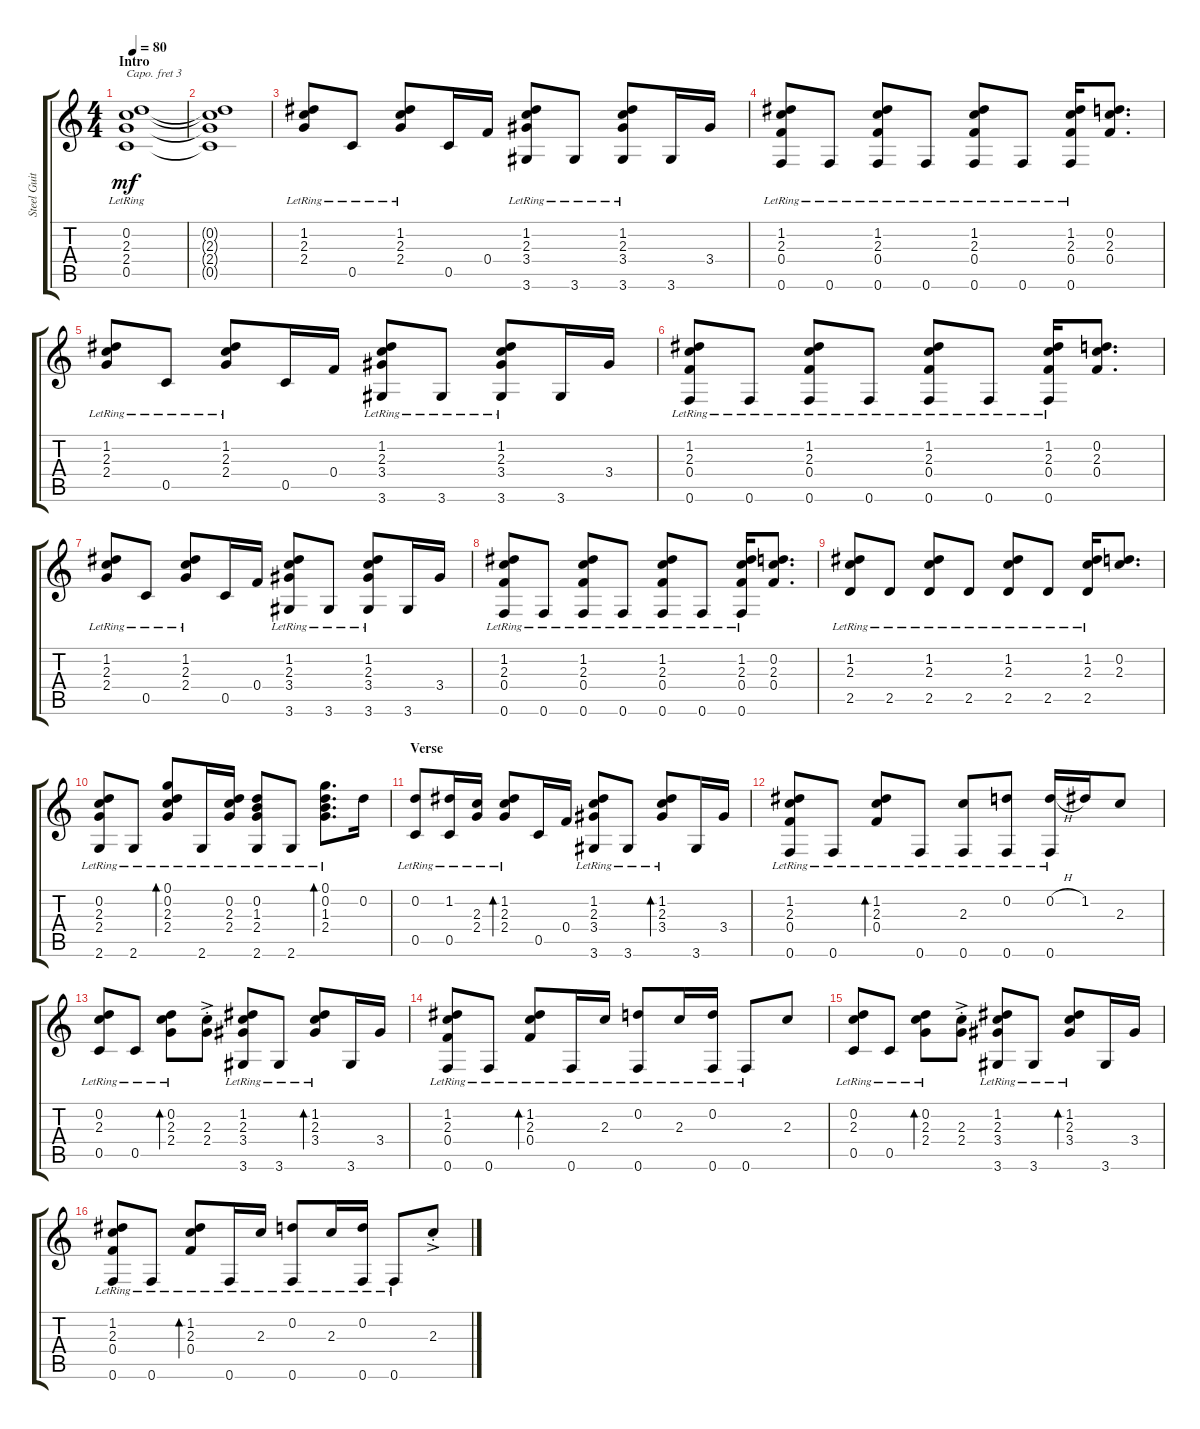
\track ("Steel Guitar" "Steel Guit") {instrument acousticguitarsteel}
\staff {score tabs}
\capo 3
\tuning (E4 B3 G3 D3 A2 D2) {hide}
\ts (4 4)
\section ("" "Intro")
\tempo 80
\clef g2
\ks c
(0.2{lr} 2.3{lr} 2.4{lr} 0.5{lr}).1{dy mf instrument acousticguitarsteel} |
(0.2{t} 2.3{t} 2.4{t} 0.5{t}).1 |
(1.2{lr} 2.3{lr} 2.4{lr}).8 0.5{lr}.8 (1.2{lr} 2.3{lr} 2.4{lr}).8 0.5.16 0.4.16 (1.2{lr} 2.3{lr} 3.4{lr} 3.6{lr}).8 3.6{lr}.8 (1.2{lr} 2.3{lr} 3.4{lr} 3.6{lr}).8 3.6.16 3.4.16 |
(1.2{lr} 2.3{lr} 0.4{lr} 0.6{lr}).8 0.6{lr}.8 (1.2{lr} 2.3{lr} 0.4{lr} 0.6{lr}).8 0.6{lr}.8 (1.2{lr} 2.3{lr} 0.4{lr} 0.6{lr}).8 0.6{lr}.8 (1.2{lr} 2.3{lr} 0.4{lr} 0.6{lr}).16 (0.2 2.3 0.4).8{d} |
(1.2{lr} 2.3{lr} 2.4{lr}).8 0.5{lr}.8 (1.2{lr} 2.3{lr} 2.4{lr}).8 0.5.16 0.4.16 (1.2{lr} 2.3{lr} 3.4{lr} 3.6{lr}).8 3.6{lr}.8 (1.2{lr} 2.3{lr} 3.4{lr} 3.6{lr}).8 3.6.16 3.4.16 |
(1.2{lr} 2.3{lr} 0.4{lr} 0.6{lr}).8 0.6{lr}.8 (1.2{lr} 2.3{lr} 0.4{lr} 0.6{lr}).8 0.6{lr}.8 (1.2{lr} 2.3{lr} 0.4{lr} 0.6{lr}).8 0.6{lr}.8 (1.2{lr} 2.3{lr} 0.4{lr} 0.6{lr}).16 (0.2 2.3 0.4).8{d} |
(1.2{lr} 2.3{lr} 2.4{lr}).8 0.5{lr}.8 (1.2{lr} 2.3{lr} 2.4{lr}).8 0.5.16 0.4.16 (1.2{lr} 2.3{lr} 3.4{lr} 3.6{lr}).8 3.6{lr}.8 (1.2{lr} 2.3{lr} 3.4{lr} 3.6{lr}).8 3.6.16 3.4.16 |
(1.2{lr} 2.3{lr} 0.4{lr} 0.6{lr}).8 0.6{lr}.8 (1.2{lr} 2.3{lr} 0.4{lr} 0.6{lr}).8 0.6{lr}.8 (1.2{lr} 2.3{lr} 0.4{lr} 0.6{lr}).8 0.6{lr}.8 (1.2{lr} 2.3{lr} 0.4{lr} 0.6{lr}).16 (0.2 2.3 0.4).8{d} |
(1.2{lr} 2.3{lr} 2.5{lr}).8 2.5{lr}.8 (1.2{lr} 2.3{lr} 2.5{lr}).8 2.5{lr}.8 (1.2{lr} 2.3{lr} 2.5{lr}).8 2.5{lr}.8 (1.2{lr} 2.3{lr} 2.5{lr}).16 (0.2 2.3).8{d} |
(0.2{lr} 2.3{lr} 2.4{lr} 2.6{lr}).8 2.6{lr}.8 (0.1{lr} 0.2{lr} 2.3{lr} 2.4{lr}).8{bd 30} 2.6{lr}.16 (0.2{lr} 2.3{lr} 2.4{lr}).16 (0.2{lr} 1.3{lr} 2.4{lr} 2.6{lr}).8 2.6{lr}.8 (0.1{lr} 0.2{lr} 1.3{lr} 2.4{lr}).8{d bd 30} 0.2.16 |
\section ("" "Verse")
(0.2{lr} 0.5{lr}).8 (1.2{lr} 0.5{lr}).16 (2.3{lr} 2.4{lr}).16 (1.2{lr} 2.3{lr} 2.4{lr}).8{bd 30} 0.5.16 0.4.16 (1.2{lr} 2.3{lr} 3.4{lr} 3.6{lr}).8 3.6{lr}.8 (1.2{lr} 2.3{lr} 3.4{lr}).8{bd 30} 3.6.16 3.4.16 |
(1.2{lr} 2.3{lr} 0.4{lr} 0.6{lr}).8 0.6{lr}.8 (1.2{lr} 2.3{lr} 0.4{lr}).8{bd 30} 0.6{lr}.8 (2.3{lr} 0.6{lr}).8 (0.2{lr} 0.6{lr}).8 (0.2{h lr} 0.6{lr}).16 1.2.16 2.3.8 |
(0.2{lr} 2.3{lr} 0.5{lr}).8 0.5{lr}.8 (0.2{lr} 2.3{lr} 2.4{lr}).8{bd 30} (2.3{ac st} 2.4{ac st}).8 (1.2{lr} 2.3{lr} 3.4{lr} 3.6{lr}).8 3.6{lr}.8 (1.2{lr} 2.3{lr} 3.4{lr}).8{bd 30} 3.6.16 3.4.16 |
(1.2{lr} 2.3{lr} 0.4{lr} 0.6{lr}).8 0.6{lr}.8 (1.2{lr} 2.3{lr} 0.4{lr}).8{bd 30} 0.6{lr}.16 2.3{lr}.16 (0.2 0.6{lr}).8 2.3{lr}.16 (0.2{lr} 0.6{lr}).16 0.6{lr}.8 2.3.8 |
(0.2{lr} 2.3{lr} 0.5{lr}).8 0.5{lr}.8 (0.2{lr} 2.3{lr} 2.4{lr}).8{bd 30} (2.3{ac st} 2.4{ac st}).8 (1.2{lr} 2.3{lr} 3.4{lr} 3.6{lr}).8 3.6{lr}.8 (1.2{lr} 2.3{lr} 3.4{lr}).8{bd 30} 3.6.16 3.4.16 |
(1.2{lr} 2.3{lr} 0.4{lr} 0.6{lr}).8 0.6{lr}.8 (1.2{lr} 2.3{lr} 0.4{lr}).8{bd 30} 0.6{lr}.16 2.3{lr}.16 (0.2 0.6{lr}).8 2.3{lr}.16 (0.2{lr} 0.6{lr}).16 0.6{lr}.8 2.3{ac st}.8
